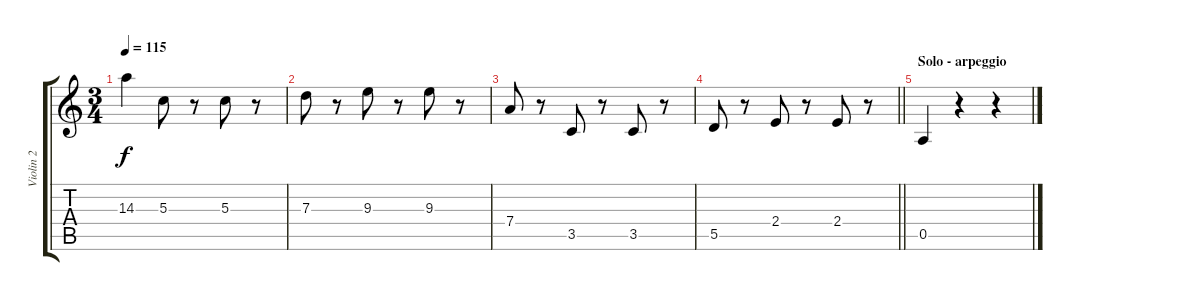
\track ("Violin 2" "Violin 2") {instrument overdrivenguitar}
\staff {score tabs}
\tuning (E4 B3 G3 D3 A2 E2) {hide}
\ts (3 4)
\tempo 115
\clef g2
\ks aminor
14.3.4{dy f} 5.3.8 r.8 5.3.8 r.8 |
7.3.8 r.8 9.3.8 r.8 9.3.8 r.8 |
7.4.8 r.8 3.5.8 r.8 3.5.8 r.8 |
\barLineRight lightlight
5.5.8 r.8 2.4.8 r.8 2.4.8 r.8 |
\section ("" "Solo - arpeggio")
0.5.4 r.4 r.4
